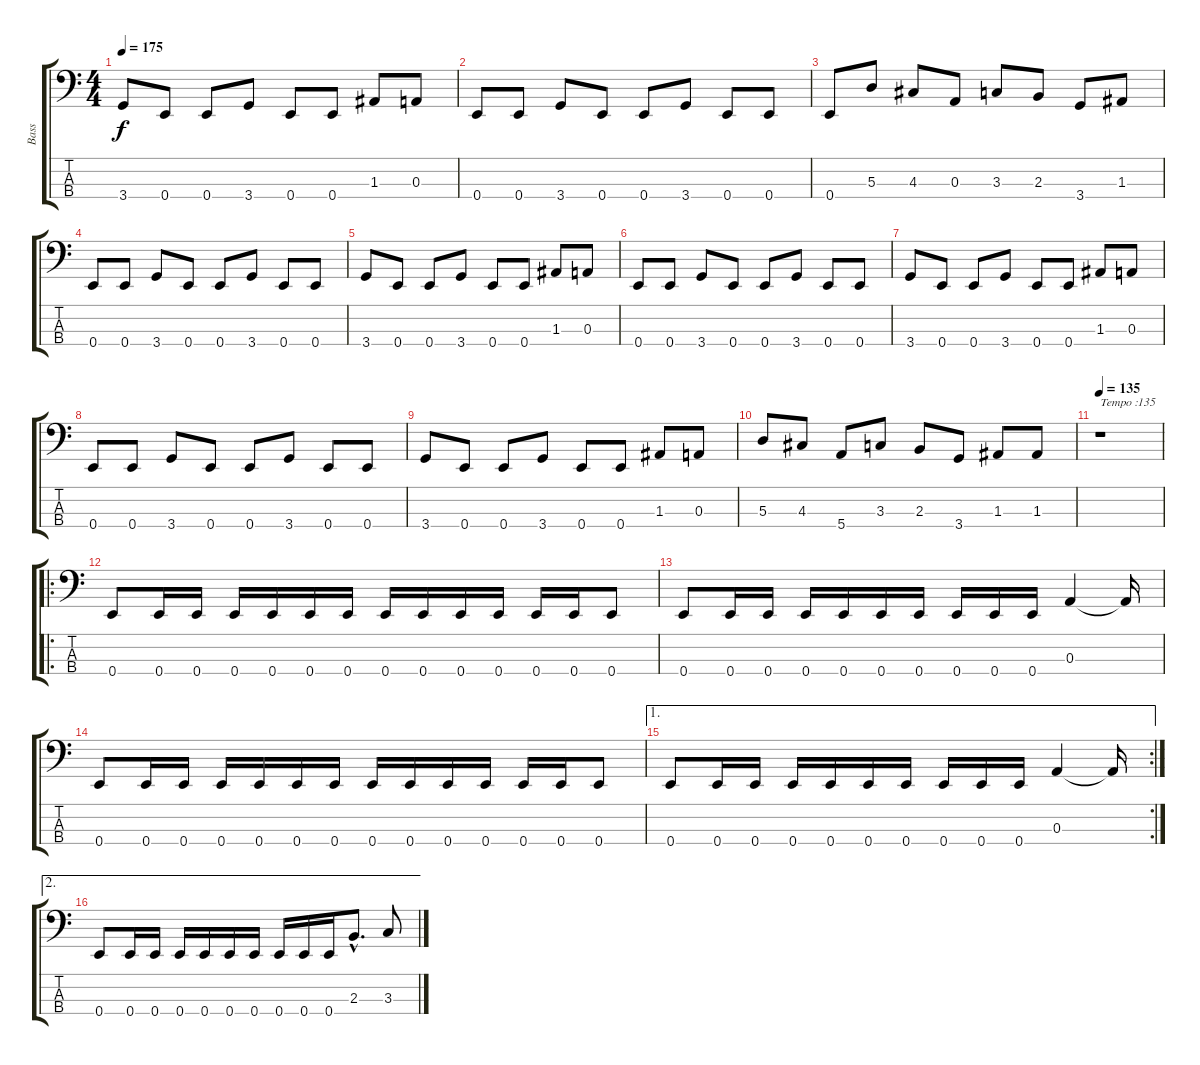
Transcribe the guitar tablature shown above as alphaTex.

\track ("Bass" "Bass") {instrument electricbasspick}
\staff {score tabs}
\tuning (G2 D2 A1 E1) {hide}
\ts (4 4)
\tempo 175
\clef f4
\ks c
3.4.8{dy f} 0.4.8 0.4.8 3.4.8 0.4.8 0.4.8 1.3.8 0.3.8 |
0.4.8 0.4.8 3.4.8 0.4.8 0.4.8 3.4.8 0.4.8 0.4.8 |
0.4.8 5.3.8 4.3.8 0.3.8 3.3.8 2.3.8 3.4.8 1.3.8 |
0.4.8 0.4.8 3.4.8 0.4.8 0.4.8 3.4.8 0.4.8 0.4.8 |
3.4.8 0.4.8 0.4.8 3.4.8 0.4.8 0.4.8 1.3.8 0.3.8 |
0.4.8 0.4.8 3.4.8 0.4.8 0.4.8 3.4.8 0.4.8 0.4.8 |
3.4.8 0.4.8 0.4.8 3.4.8 0.4.8 0.4.8 1.3.8 0.3.8 |
0.4.8 0.4.8 3.4.8 0.4.8 0.4.8 3.4.8 0.4.8 0.4.8 |
3.4.8 0.4.8 0.4.8 3.4.8 0.4.8 0.4.8 1.3.8 0.3.8 |
5.3.8 4.3.8 5.4.8 3.3.8 2.3.8 3.4.8 1.3.8 1.3.8 |
\tempo 135
r.1{txt "Tempo :135"} |
\ro
0.4.8 0.4.16 0.4.16 0.4.16 0.4.16 0.4.16 0.4.16 0.4.16 0.4.16 0.4.16 0.4.16 0.4.16 0.4.16 0.4.8 |
0.4.8 0.4.16 0.4.16 0.4.16 0.4.16 0.4.16 0.4.16 0.4.16 0.4.16 0.4.16 0.3.4 0.3{t}.16 |
0.4.8 0.4.16 0.4.16 0.4.16 0.4.16 0.4.16 0.4.16 0.4.16 0.4.16 0.4.16 0.4.16 0.4.16 0.4.16 0.4.8 |
\ae 1
\rc 2
0.4.8 0.4.16 0.4.16 0.4.16 0.4.16 0.4.16 0.4.16 0.4.16 0.4.16 0.4.16 0.3.4 0.3{t}.16 |
\ae 2
0.4.8 0.4.16 0.4.16 0.4.16 0.4.16 0.4.16 0.4.16 0.4.16 0.4.16 0.4.16 2.3{hac}.8{d} 3.3.8
